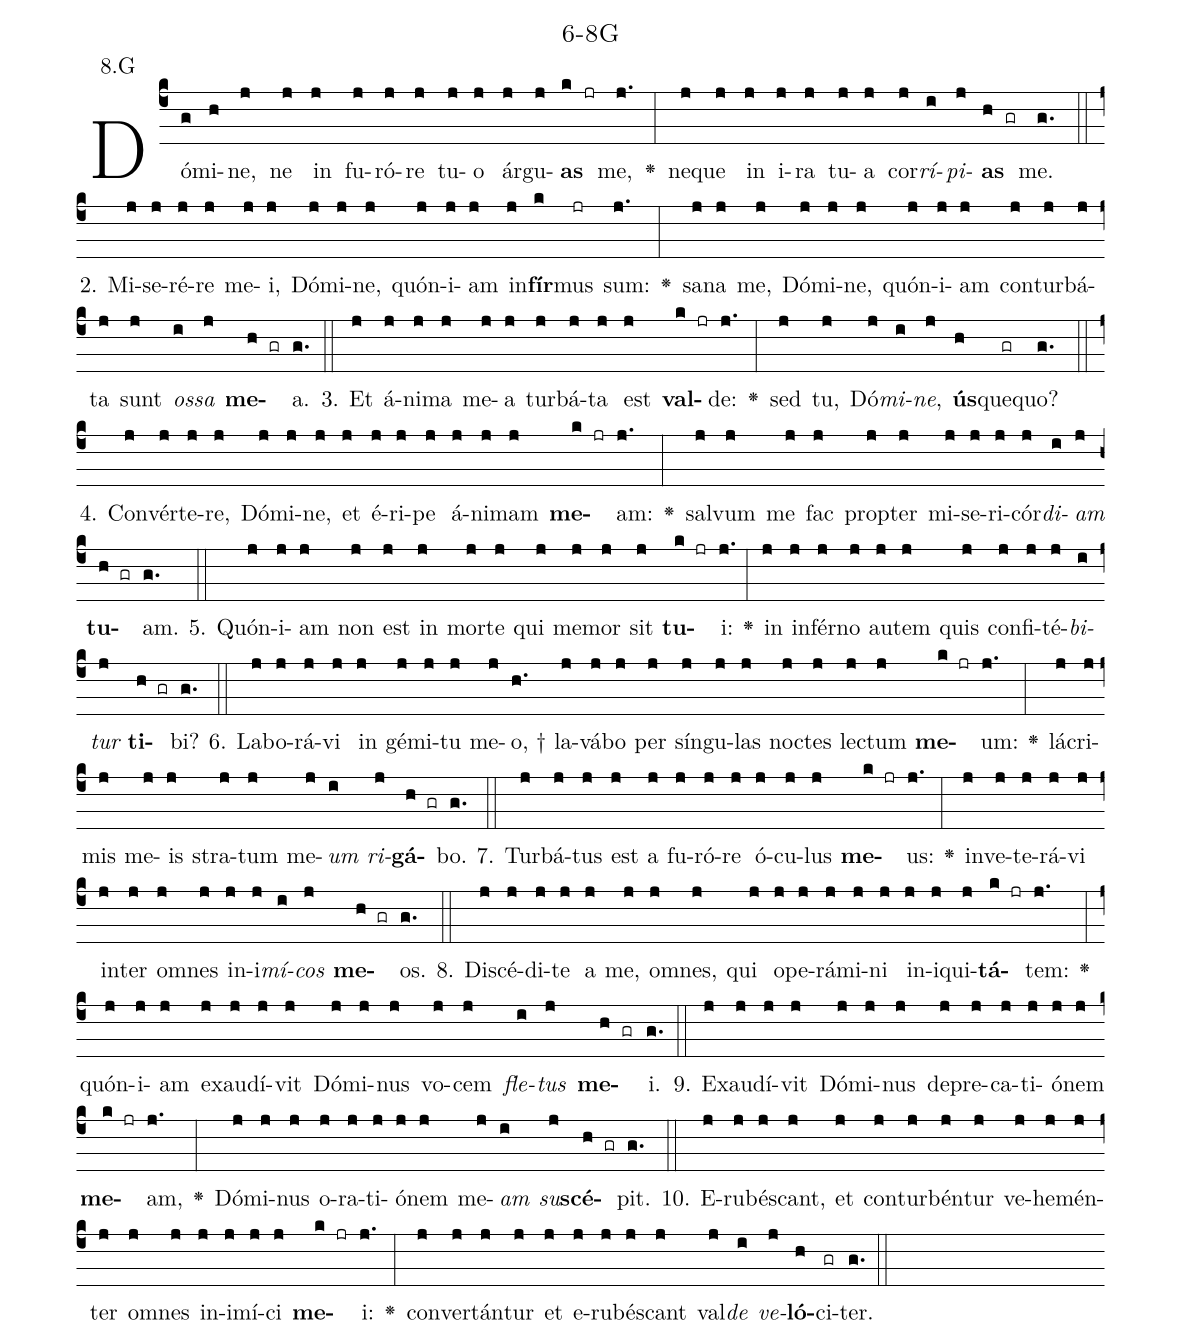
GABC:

name: 6-8G;
annotation: 8.G;
%%
(c4)Dó(g)mi(h)ne,(j) ne(j) in(j) fu(j)ró(j)re(j) tu(j)o(j) ár(j)gu(j)<b>as</b>(k jr) me,(j.) <v>\greheightstar</v>(:) ne(j)que(j) in(j) i(j)ra(j) tu(j)a(j) cor(j)<i>rí</i>(i)<i>pi</i>(j)<b>as</b>(h gr) me.(g.) (::)
2. Mi(j)se(j)ré(j)re(j) me(j)i,(j) Dó(j)mi(j)ne,(j) quón(j)i(j)am(j) in(j)<b>fír</b>(k)mus(jr) sum:(j.) <v>\greheightstar</v>(:) sa(j)na(j) me,(j) Dó(j)mi(j)ne,(j) quón(j)i(j)am(j) con(j)tur(j)bá(j)ta(j) sunt(j) <i>os</i>(i)<i>sa</i>(j) <b>me</b>(h gr)a.(g.) (::)
3. Et(j) á(j)ni(j)ma(j) me(j)a(j) tur(j)bá(j)ta(j) est(j) <b>val</b>(k jr)de:(j.) <v>\greheightstar</v>(:) sed(j) tu,(j) Dó(j)<i>mi</i>(i)<i>ne</i>,(j) <b>ús</b>(h)que(gr)quo?(g.) (::)
4. Con(j)vér(j)te(j)re,(j) Dó(j)mi(j)ne,(j) et(j) é(j)ri(j)pe(j) á(j)ni(j)mam(j) <b>me</b>(k jr)am:(j.) <v>\greheightstar</v>(:) sal(j)vum(j) me(j) fac(j) prop(j)ter(j) mi(j)se(j)ri(j)cór(j)<i>di</i>(i)<i>am</i>(j) <b>tu</b>(h gr)am.(g.) (::)
5. Quón(j)i(j)am(j) non(j) est(j) in(j) mor(j)te(j) qui(j) me(j)mor(j) sit(j) <b>tu</b>(k jr)i:(j.) <v>\greheightstar</v>(:) in(j) in(j)fér(j)no(j) au(j)tem(j) quis(j) con(j)fi(j)té(j)<i>bi</i>(i)<i>tur</i>(j) <b>ti</b>(h gr)bi?(g.) (::)
6. La(j)bo(j)rá(j)vi(j) in(j) gé(j)mi(j)tu(j) me(j)o, †(h.) la(j)vá(j)bo(j) per(j) sín(j)gu(j)las(j) noc(j)tes(j) lec(j)tum(j) <b>me</b>(k jr)um:(j.) <v>\greheightstar</v>(:) lá(j)cri(j)mis(j) me(j)is(j) stra(j)tum(j) me(j)<i>um</i>(i) <i>ri</i>(j)<b>gá</b>(h gr)bo.(g.) (::)
7. Tur(j)bá(j)tus(j) est(j) a(j) fu(j)ró(j)re(j) ó(j)cu(j)lus(j) <b>me</b>(k jr)us:(j.) <v>\greheightstar</v>(:) in(j)ve(j)te(j)rá(j)vi(j) in(j)ter(j) om(j)nes(j) in(j)i(j)<i>mí</i>(i)<i>cos</i>(j) <b>me</b>(h gr)os.(g.) (::)
8. Di(j)scé(j)di(j)te(j) a(j) me,(j) om(j)nes,(j) qui(j) o(j)pe(j)rá(j)mi(j)ni(j) in(j)i(j)qui(j)<b>tá</b>(k jr)tem:(j.) <v>\greheightstar</v>(:) quón(j)i(j)am(j) ex(j)au(j)dí(j)vit(j) Dó(j)mi(j)nus(j) vo(j)cem(j) <i>fle</i>(i)<i>tus</i>(j) <b>me</b>(h gr)i.(g.) (::)
9. Ex(j)au(j)dí(j)vit(j) Dó(j)mi(j)nus(j) de(j)pre(j)ca(j)ti(j)ó(j)nem(j) <b>me</b>(k jr)am,(j.) <v>\greheightstar</v>(:) Dó(j)mi(j)nus(j) o(j)ra(j)ti(j)ó(j)nem(j) me(j)<i>am</i>(i) <i>su</i>(j)<b>scé</b>(h gr)pit.(g.) (::)
10. E(j)ru(j)bés(j)cant,(j) et(j) con(j)tur(j)bén(j)tur(j) ve(j)he(j)mén(j)ter(j) om(j)nes(j) in(j)i(j)mí(j)ci(j) <b>me</b>(k jr)i:(j.) <v>\greheightstar</v>(:) con(j)ver(j)tán(j)tur(j) et(j) e(j)ru(j)bés(j)cant(j) val(j)<i>de</i>(i) <i>ve</i>(j)<b>ló</b>(h)ci(gr)ter.(g.) (::)
